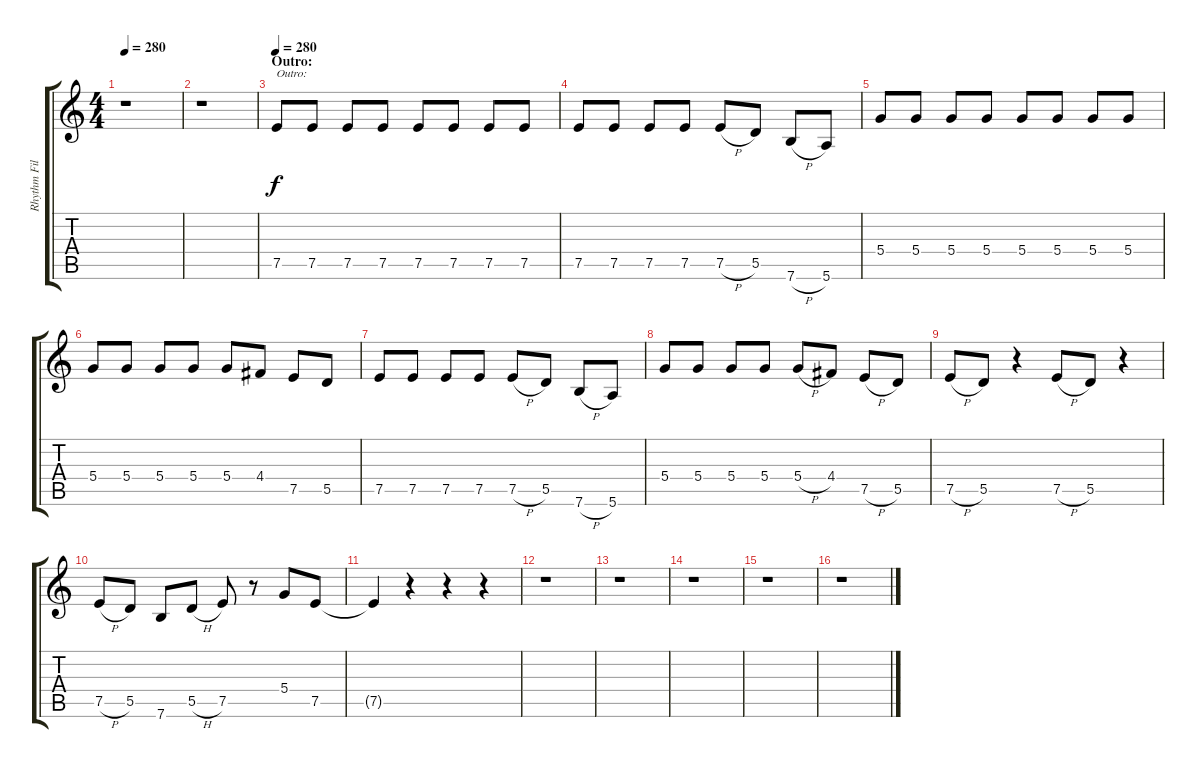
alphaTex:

\track ("Rhythm Fills 1" "Rhythm Fil") {instrument overdrivenguitar}
\staff {score tabs}
\tuning (E4 B3 G3 D3 A2 E2) {hide}
\ts (4 4)
\tempo 280
\clef g2
\ks c
r.1{dy f} |
r.1 |
\section ("" "Outro:")
\tempo 280
7.5.8{txt "Outro:"} 7.5.8 7.5.8 7.5.8 7.5.8 7.5.8 7.5.8 7.5.8 |
7.5.8 7.5.8 7.5.8 7.5.8 7.5{h}.8 5.5.8 7.6{h}.8 5.6.8 |
5.4.8 5.4.8 5.4.8 5.4.8 5.4.8 5.4.8 5.4.8 5.4.8 |
5.4.8 5.4.8 5.4.8 5.4.8 5.4.8 4.4.8 7.5.8 5.5.8 |
7.5.8 7.5.8 7.5.8 7.5.8 7.5{h}.8 5.5.8 7.6{h}.8 5.6.8 |
5.4.8 5.4.8 5.4.8 5.4.8 5.4{h}.8 4.4.8 7.5{h}.8 5.5.8 |
7.5{h}.8 5.5.8 r.4 7.5{h}.8 5.5.8 r.4 |
7.5{h}.8 5.5.8 7.6.8 5.5{h}.8 7.5.8 r.8 5.4.8 7.5.8 |
7.5{t}.4 r.4 r.4 r.4 |
r.1 |
r.1 |
r.1 |
r.1 |
r.1
